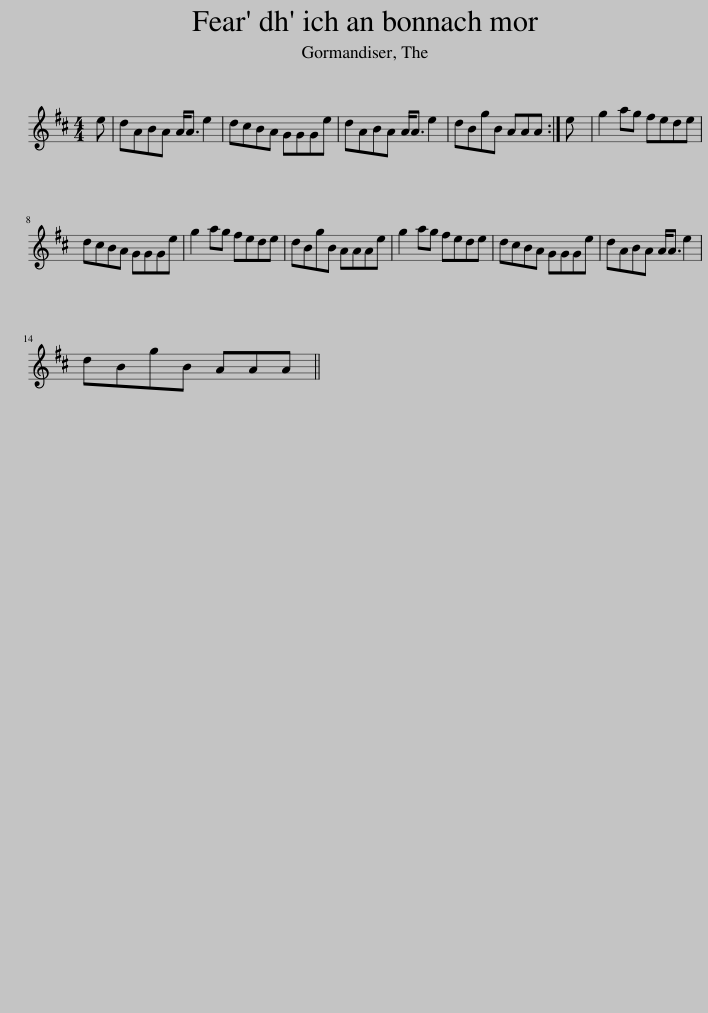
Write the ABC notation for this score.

X:1
L:1/8
M:4/4
I:linebreak $
K:D
V:1 treble
V:1
 e | dABA A<A e2 | dcBA GGGe | dABA A<A e2 | dBgB AAA :| %5
 e | g2 ag fede |$ dcBA GGGe | g2 ag fede | dBgB AAAe | %10
 g2 ag fede | dcBA GGGe | dABA A<A e2 |$ dBgB AAA || %14
